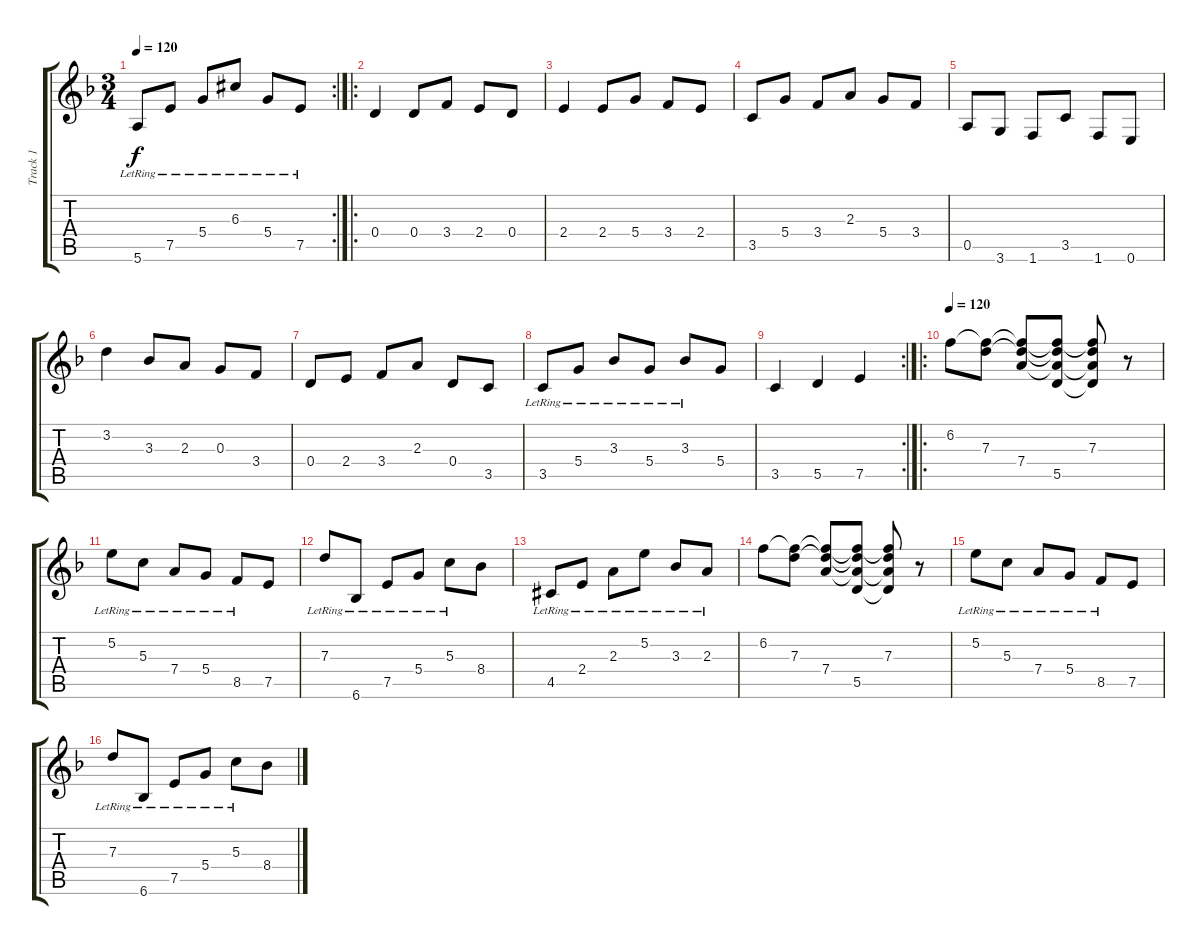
\track ("Track 1" "Track 1") {instrument acousticguitarnylon}
\staff {score tabs}
\tuning (E4 B3 G3 D3 A2 E2) {hide}
\rc 2
\ts (3 4)
\tempo 120
\clef g2
\ks dminor
5.6{lr}.8{dy f} 7.5{lr}.8 5.4{lr}.8 6.3{lr acc #}.8 5.4{lr}.8 7.5{lr}.8 |
\ro
0.4.4 0.4.8 3.4.8 2.4.8 0.4.8 |
2.4.4 2.4.8 5.4.8 3.4.8 2.4.8 |
3.5.8 5.4.8 3.4.8 2.3.8 5.4.8 3.4.8 |
0.5.8 3.6.8 1.6.8 3.5.8 1.6.8 0.6.8 |
3.2.4 3.3.8 2.3.8 0.3.8 3.4.8 |
0.4.8 2.4.8 3.4.8 2.3.8 0.4.8 3.5.8 |
3.5{lr}.8 5.4{lr}.8 3.3{lr}.8 5.4{lr}.8 3.3{lr}.8 5.4.8 |
\rc 2
3.5.4 5.5.4 7.5.4 |
\ro
\tempo 120
6.2.8 (6.2{t} 7.3).8 (6.2{t} 7.3{t} 7.4).8 (6.2{t} 7.3{t} 7.4{t} 5.5).8 (6.2{t} 7.3 7.4{t} 5.5{t}).8 r.8 |
5.2{lr}.8 5.3{lr}.8 7.4{lr}.8 5.4{lr}.8 8.5{lr}.8 7.5.8 |
7.3{lr}.8 6.6{lr}.8 7.5{lr}.8 5.4{lr}.8 5.3{lr}.8 8.4.8 |
4.5{lr acc #}.8 2.4{lr}.8 2.3{lr}.8 5.2{lr}.8 3.3{lr}.8 2.3{lr}.8 |
6.2.8 (6.2{t} 7.3).8 (6.2{t} 7.3{t} 7.4).8 (6.2{t} 7.3{t} 7.4{t} 5.5).8 (6.2{t} 7.3 7.4{t} 5.5{t}).8 r.8 |
5.2{lr}.8 5.3{lr}.8 7.4{lr}.8 5.4{lr}.8 8.5{lr}.8 7.5.8 |
7.3{lr}.8 6.6{lr}.8 7.5{lr}.8 5.4{lr}.8 5.3{lr}.8 8.4.8
